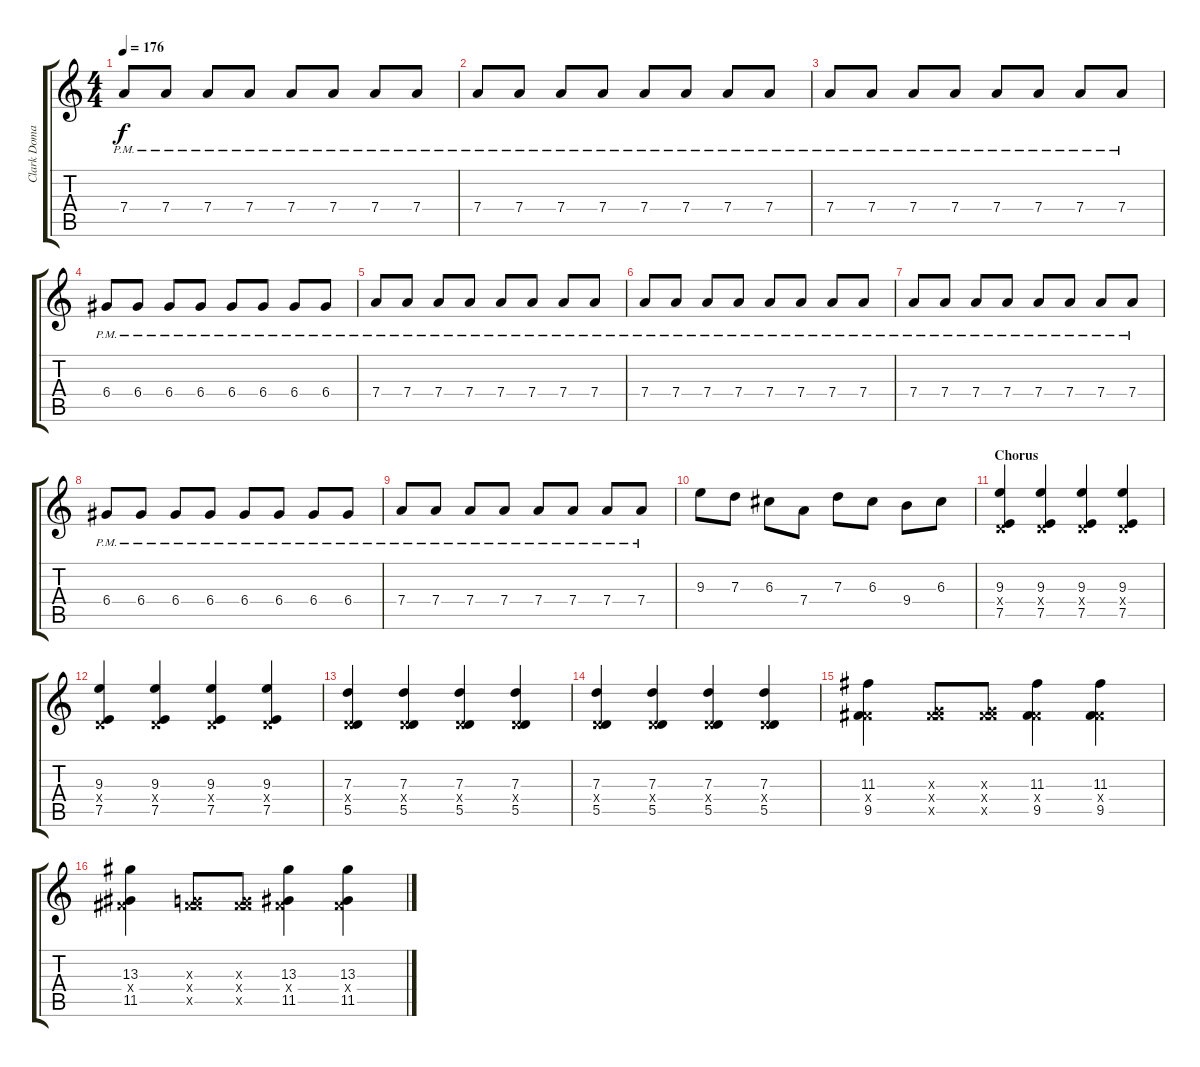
\track ("Clark Domae" "Clark Doma") {instrument distortionguitar}
\staff {score tabs}
\tuning (E4 B3 G3 D3 A2 E2) {hide}
\ts (4 4)
\tempo 176
\clef g2
\ks c
7.4{pm}.8{dy f} 7.4{pm}.8 7.4{pm}.8 7.4{pm}.8 7.4{pm}.8 7.4{pm}.8 7.4{pm}.8 7.4{pm}.8 |
7.4{pm}.8 7.4{pm}.8 7.4{pm}.8 7.4{pm}.8 7.4{pm}.8 7.4{pm}.8 7.4{pm}.8 7.4{pm}.8 |
7.4{pm}.8 7.4{pm}.8 7.4{pm}.8 7.4{pm}.8 7.4{pm}.8 7.4{pm}.8 7.4{pm}.8 7.4{pm}.8 |
6.4{pm}.8 6.4{pm}.8 6.4{pm}.8 6.4{pm}.8 6.4{pm}.8 6.4{pm}.8 6.4{pm}.8 6.4{pm}.8 |
7.4{pm}.8 7.4{pm}.8 7.4{pm}.8 7.4{pm}.8 7.4{pm}.8 7.4{pm}.8 7.4{pm}.8 7.4{pm}.8 |
7.4{pm}.8 7.4{pm}.8 7.4{pm}.8 7.4{pm}.8 7.4{pm}.8 7.4{pm}.8 7.4{pm}.8 7.4{pm}.8 |
7.4{pm}.8 7.4{pm}.8 7.4{pm}.8 7.4{pm}.8 7.4{pm}.8 7.4{pm}.8 7.4{pm}.8 7.4{pm}.8 |
6.4{pm}.8 6.4{pm}.8 6.4{pm}.8 6.4{pm}.8 6.4{pm}.8 6.4{pm}.8 6.4{pm}.8 6.4{pm}.8 |
7.4{pm}.8 7.4{pm}.8 7.4{pm}.8 7.4{pm}.8 7.4{pm}.8 7.4{pm}.8 7.4{pm}.8 7.4{pm}.8 |
9.3.8 7.3.8 6.3.8 7.4.8 7.3.8 6.3.8 9.4.8 6.3.8 |
\section ("" "Chorus")
(9.3 0.4{x} 7.5).4 (9.3 0.4{x} 7.5).4 (9.3 0.4{x} 7.5).4 (9.3 0.4{x} 7.5).4 |
(9.3 0.4{x} 7.5).4 (9.3 0.4{x} 7.5).4 (9.3 0.4{x} 7.5).4 (9.3 0.4{x} 7.5).4 |
(7.3 0.4{x} 5.5).4 (7.3 0.4{x} 5.5).4 (7.3 0.4{x} 5.5).4 (7.3 0.4{x} 5.5).4 |
(7.3 0.4{x} 5.5).4 (7.3 0.4{x} 5.5).4 (7.3 0.4{x} 5.5).4 (7.3 0.4{x} 5.5).4 |
(11.3 4.4{x} 9.5).4 (0.3{x} 4.4{x} 9.5{x}).8 (0.3{x} 4.4{x} 9.5{x}).8 (11.3 4.4{x} 9.5).4 (11.3 4.4{x} 9.5).4 |
(13.3 4.4{x} 11.5).4 (0.3{x} 4.4{x} 9.5{x}).8 (0.3{x} 4.4{x} 9.5{x}).8 (13.3 4.4{x} 11.5).4 (13.3 4.4{x} 11.5).4
